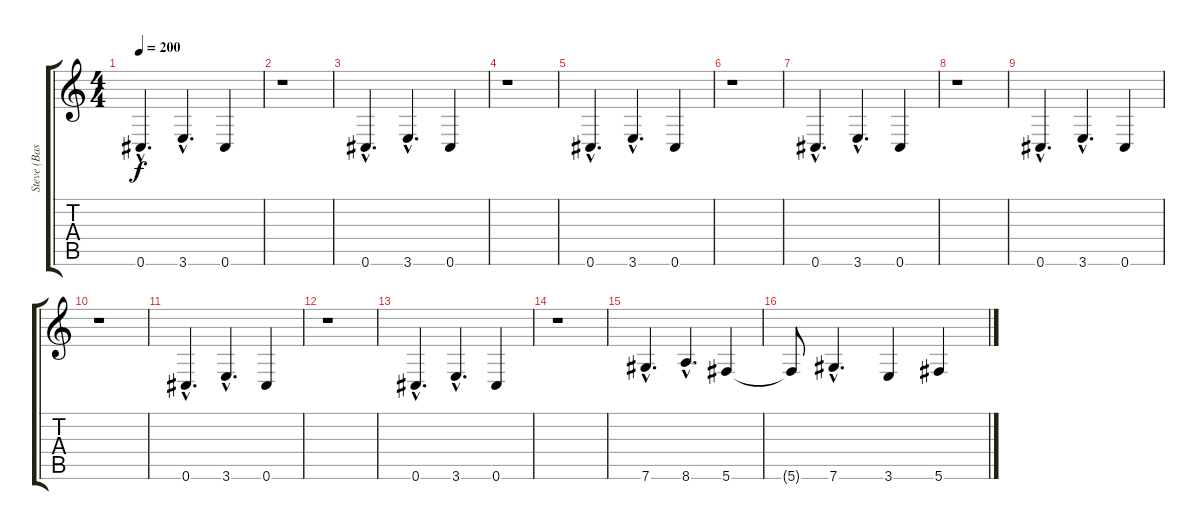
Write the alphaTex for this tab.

\track ("Steve (Bass)" "Steve (Bas") {instrument acousticbass}
\staff {score tabs}
\tuning (Eb4 Bb3 Gb3 Db3 Ab2 Db2) {hide}
\ts (4 4)
\tempo 200
\clef g2
\ks c
0.6{hac}.4{d dy f} 3.6{hac}.4{d} 0.6.4 |
r.1 |
0.6{hac}.4{d} 3.6{hac}.4{d} 0.6.4 |
r.1 |
0.6{hac}.4{d} 3.6{hac}.4{d} 0.6.4 |
r.1 |
0.6{hac}.4{d} 3.6{hac}.4{d} 0.6.4 |
r.1 |
0.6{hac}.4{d} 3.6{hac}.4{d} 0.6.4 |
r.1 |
0.6{hac}.4{d} 3.6{hac}.4{d} 0.6.4 |
r.1 |
0.6{hac}.4{d} 3.6{hac}.4{d} 0.6.4 |
r.1 |
7.6{hac}.4{d} 8.6{hac}.4{d} 5.6.4 |
5.6{t}.8 7.6{hac}.4{d} 3.6.4 5.6.4
